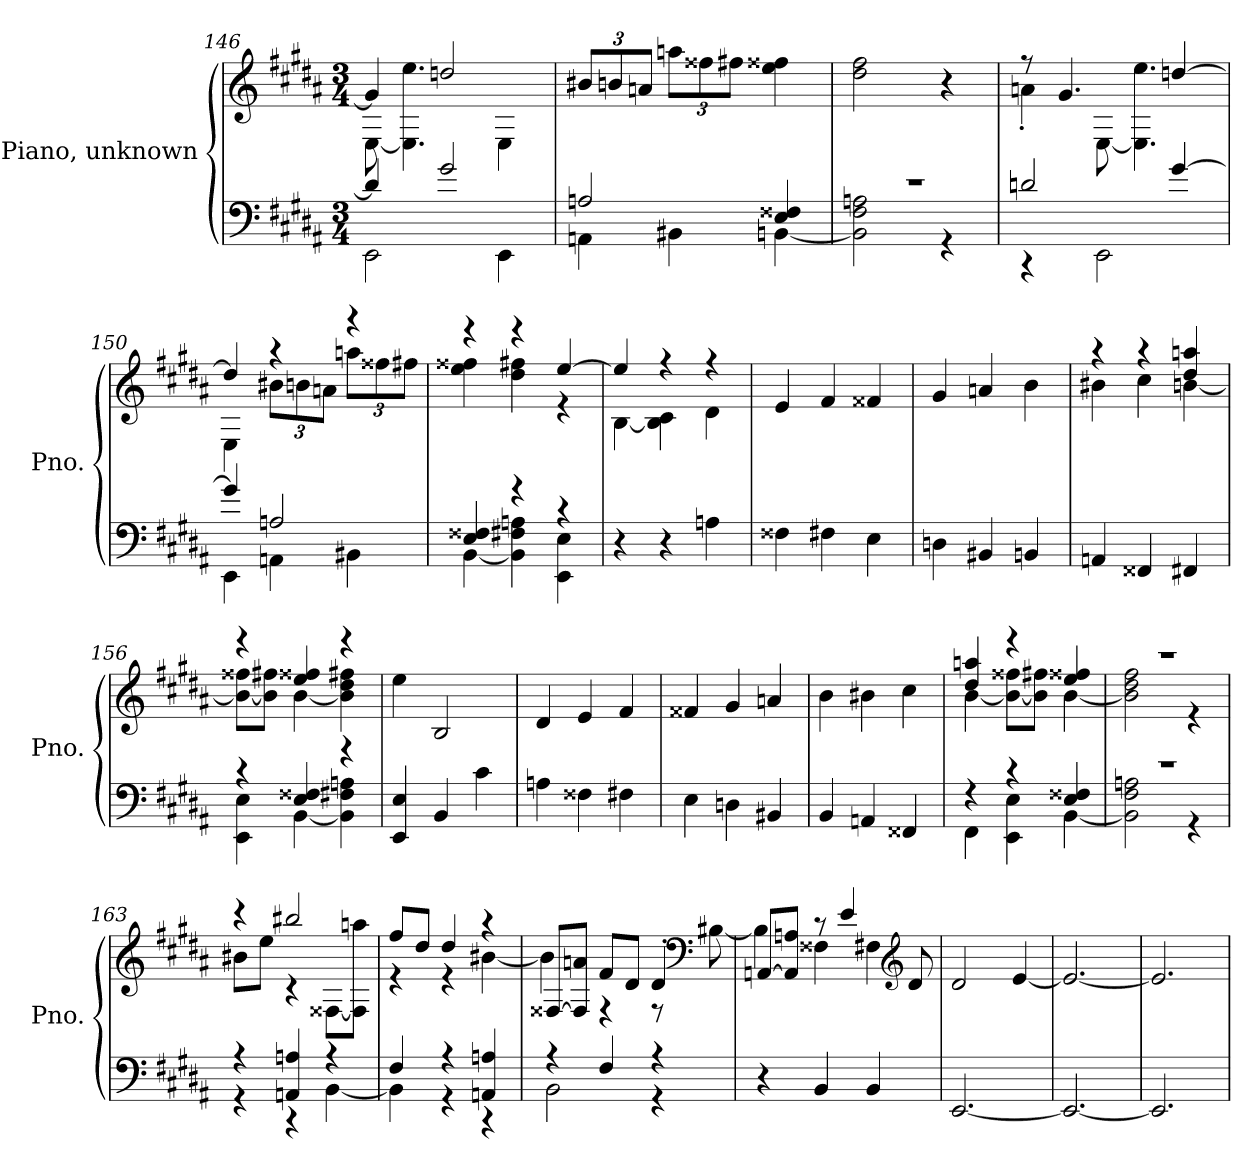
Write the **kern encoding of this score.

**kern	**kern
*part1	*part1
*staff2	*staff1
*I"Piano, unknown	*
*I'Pno.	*
*clefF4	*clefG2
*k[f#c#g#d#a#]	*k[f#c#g#d#a#]
*M3/4	*M3/4
=146	=146
*^	*^
4d/]	2EE\	4g#/]	[8E\
.	.	.	4.E\] 4.ee\
2g#/	.	2ddn/	.
.	4EE\	.	4E\
*	*	*v	*v
!!LO:LB:g=z
=147	=147	=147
*	*	*Xbrackettup
2An/	4AAn\	12b#X/L
.	.	12bn/
.	.	12an/J
.	4BB#X\	12aan\L
.	.	12ff##X\
.	.	12ff#X\J
4E/ 4F##X/	[4BBn\	4ee\ 4ff##X\
=148	=148	=148
2.r	2BB\] 2F#\ 2An\	2dd#\ 2ff#\
.	4r	4r
=149	=149	=149
*	*	*^
2dn/	4r	8r	4an'\
.	.	4.g#/	.
.	2EE\	.	[8E\
.	.	.	4.E\] 4.ee\
[4g#/	.	[4ddn/	.
=150	=150	=150	=150
4g#/]	4EE\	4dd/]	4E\
2An/	4AAn\	4r	12b#X\L
.	.	.	12bn\
.	.	.	12an\J
.	4BB#X\	4r	12aan\L
.	.	.	12ff##X\
.	.	.	12ff#X\J
!!LO:PB:g=z	!!
=151	=151	=151	=151
4E/ 4F##X/	[4BB\	4r	4ee\ 4ff##X\
4r	4BB\] 4F#X\ 4An\	4r	4dd#\ 4ff#X\
4r	4EE\ 4E\	[4ee/	4r
*v	*v	*	*
=152	=152	=152
4r	4ee/]	[4B\
4r	4r	4B\] 4c#\
4An\	4r	4d#\
*	*v	*v
=153	=153
4F##X\	4e/
4F#X\	4f#/
4E\	4f##X/
=154	=154
4Dn\	4g#/
4BB#X/	4an/
4BBn/	4b\
=155	=155
*	*^
4AAn/	4r	4b#X\
4FF##X/	4r	4cc#\
4FF#X/	4dd#/ 4aan/	[4bn\
=156	=156	=156
*^	*	*
4r	4EE\ 4E\	4r	8b\_ 8ff##X\L
.	.	.	8b\] 8ff#X\J
4E/ 4F##X/	[4BB\	4ee/ 4ff##X/	[4b\
4r	4BB\] 4F#X\ 4An\	4r	4b\] 4dd#\ 4ff#X\
*v	*v	*	*
*	*v	*v
!!LO:LB:g=z
=157	=157
4EE/ 4E/	4ee\
4BB/	2B/
4c#\	.
=158	=158
4An\	4d#/
4F##X\	4e/
4F#X\	4f#/
=159	=159
4E\	4f##X/
4Dn\	4g#/
4BB#X/	4an/
=160	=160
4BB/	4b\
4AAn/	4b#X\
4FF##X/	4cc#\
=161	=161
*^	*^
4r	4FF#\	4dd#/ 4aan/	[4b\
4r	4EE\ 4E\	4r	8b\_ 8ff##X\L
.	.	.	8b\] 8ff#X\J
4E/ 4F##X/	[4BB\	4ee/ 4ff##X/	[4b\
=162	=162	=162	=162
2.r	2BB\] 2F#\ 2An\	2.r	2b\] 2dd#\ 2ff#\
.	4r	.	4r
=163	=163	=163	=163
4r	4r	4r	8b#X\L
.	.	.	8ee\J
4AAn/ 4An/	4r	2bb#X/	4r
4r	[4BB\	.	[8F##X\L
.	.	.	8F##\] 8aan\J
!!LO:LB:g=z	!!
=164	=164	=164	=164
4F#/	4BB\]	8ff#/L	4r
.	.	8dd#/J	.
4r	4r	4dd#/	4r
4AAn/ 4An/	4r	4r	[4b#X\
=165	=165	=165	=165
4r	2BB\	[8F##X/L	4b#\]
.	.	8F##/] 8an/J	.
4F#/	.	8f#/L	4r
.	.	8d#/J	.
4r	4r	4d#'/	8r
*	*	*clefF4	*
.	.	.	[8B#X\
*v	*v	*	*
=166	=166	=166
4r	[8AAn/L	4B#\]
.	8AA/] 8An/J	.
4BB/	8r	4F##X\
.	4e/	.
4BB/	.	4F#X\
*	*clefG2	*
.	8d#/	.
*	*v	*v
=167	=167
[2.EE/	2d#/
.	[4e/
=168	=168
2.EE/_	2.e/_
=169	=169
2.EE/]	2.e/]
=	=
*-	*-
